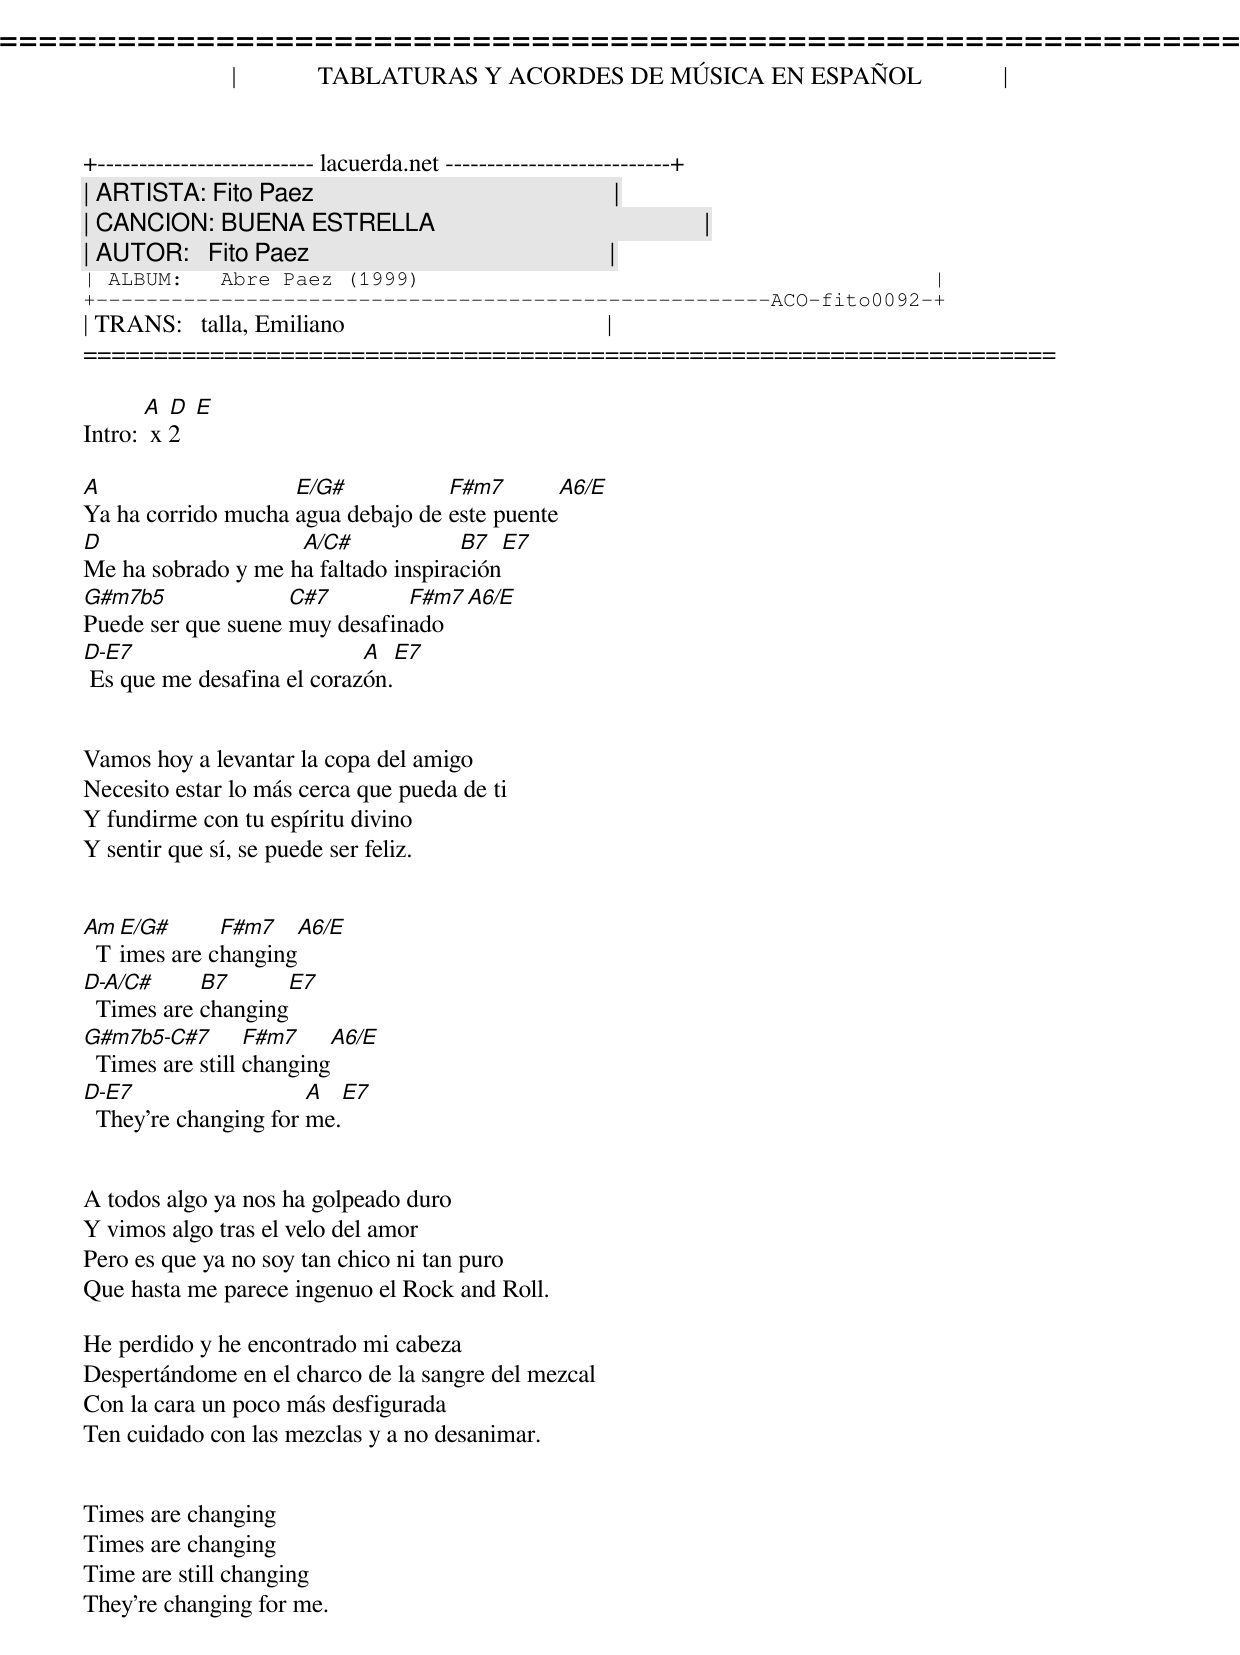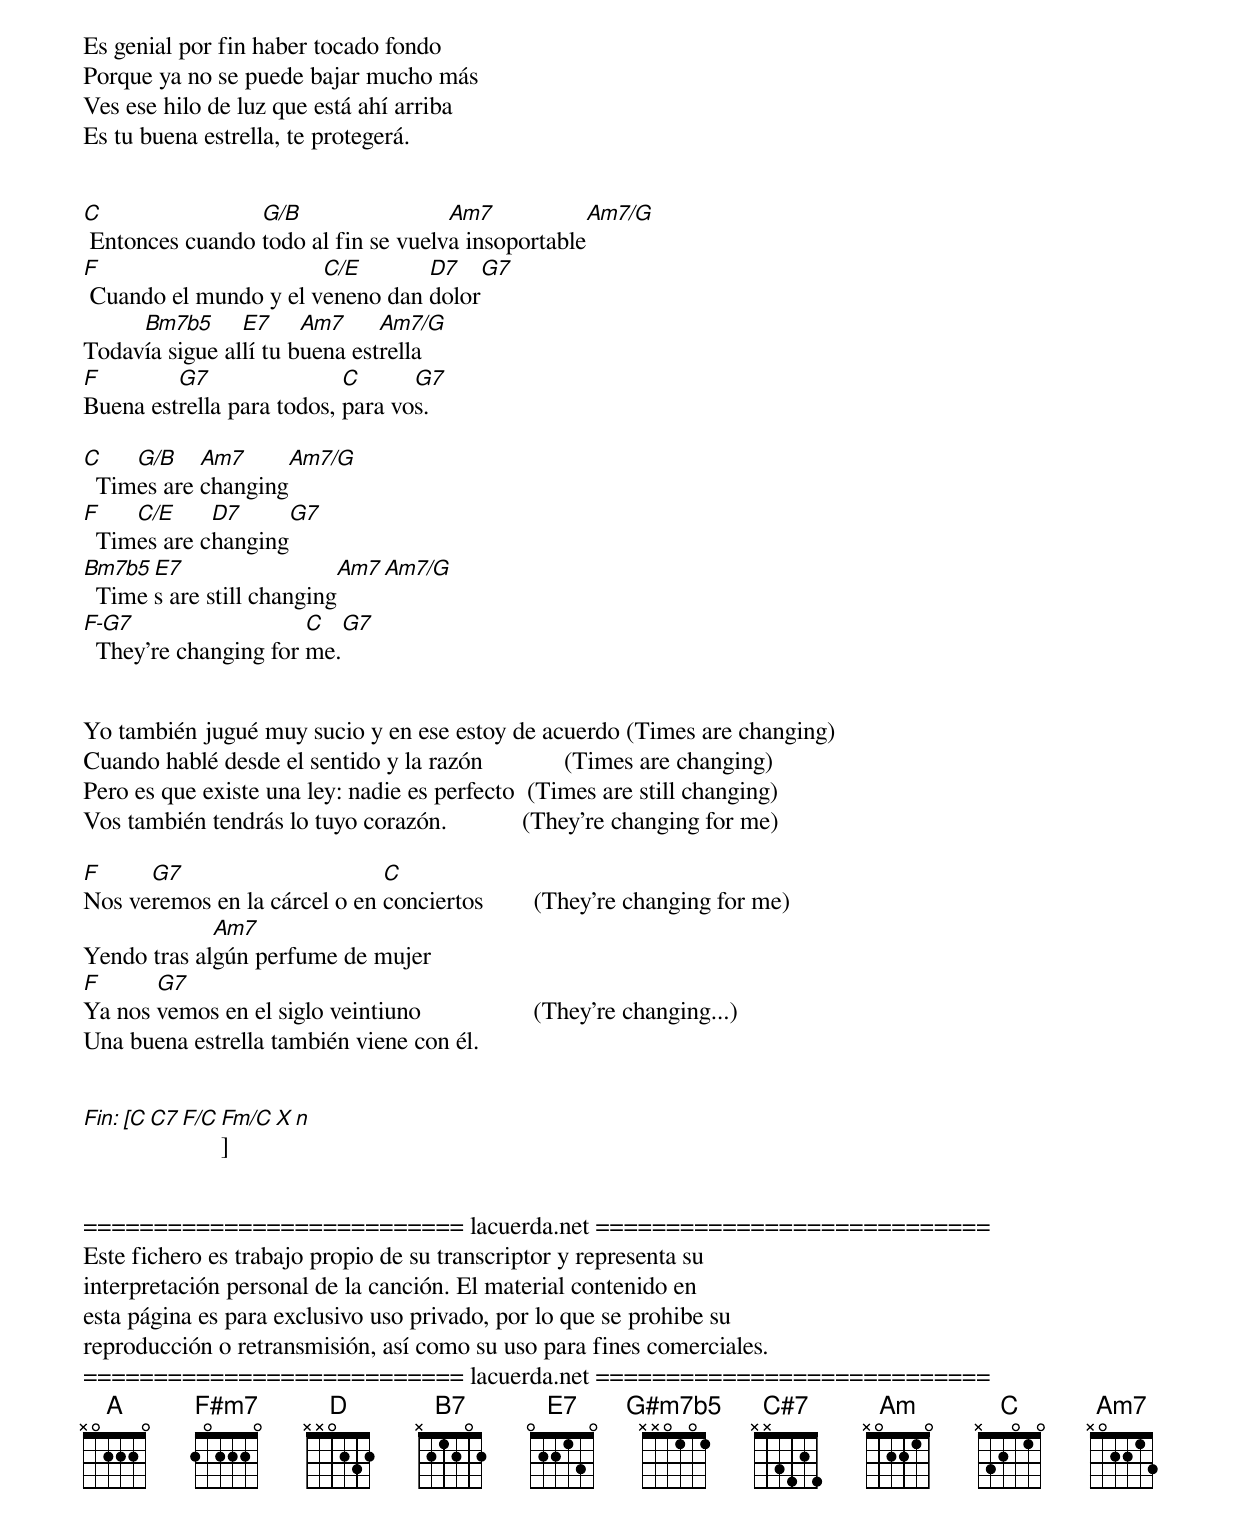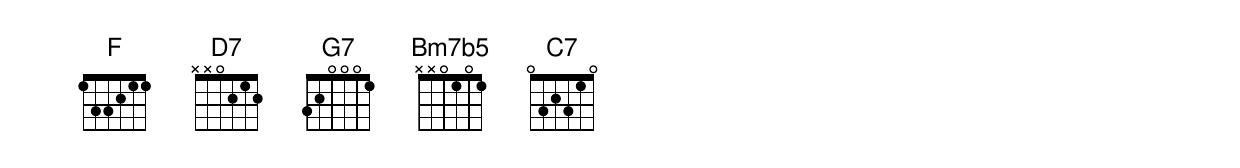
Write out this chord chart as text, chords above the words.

=====================================================================
|             TABLATURAS Y ACORDES DE MÚSICA EN ESPAÑOL             |
+-------------------------- lacuerda.net ---------------------------+
| ARTISTA: Fito Paez                                                |
| CANCION: BUENA ESTRELLA                                           |
| AUTOR:   Fito Paez                                                |
| ALBUM:   Abre Paez (1999)                                         |
+------------------------------------------------------ACO-fito0092-+
| TRANS:   talla, Emiliano                                          |
=====================================================================

Intro: [A  D  E] x 2

A                   E/G#           F#m7       A6/E
Ya ha corrido mucha agua debajo de este puente
D                   A/C#             B7    E7
Me ha sobrado y me ha faltado inspiración
G#m7b5              C#7        F#m7  A6/E
Puede ser que suene muy desafinado
D-E7                        A   E7
 Es que me desafina el corazón.


Vamos hoy a levantar la copa del amigo
Necesito estar lo más cerca que pueda de ti
Y fundirme con tu espíritu divino
Y sentir que sí, se puede ser feliz.


Am E/G#      F#m7      A6/E
  Times are changing
D-A/C#      B7        E7
  Times are changing
G#m7b5-C#7        F#m7    A6/E
  Times are still changing
D-E7                   A  E7
  Theyre changing for me.


A todos algo ya nos ha golpeado duro
Y vimos algo tras el velo del amor
Pero es que ya no soy tan chico ni tan puro
Que hasta me parece ingenuo el Rock and Roll.

He perdido y he encontrado mi cabeza
Despertándome en el charco de la sangre del mezcal
Con la cara un poco más desfigurada
Ten cuidado con las mezclas y a no desanimar.


Times are changing
Times are changing
Time are still changing
Theyre changing for me.

Es genial por fin haber tocado fondo
Porque ya no se puede bajar mucho más
Ves ese hilo de luz que está ahí arriba
Es tu buena estrella, te protegerá.


C                G/B                 Am7           Am7/G
 Entonces cuando todo al fin se vuelva insoportable
F                      C/E       D7   G7
 Cuando el mundo y el veneno dan dolor
     Bm7b5      E7     Am7     Am7/G
Todavía sigue allí tu buena estrella
F        G7                C      G7
Buena estrella para todos, para vos.

C    G/B    Am7     Am7/G
  Times are changing
F    C/E     D7      G7
  Times are changing
Bm7b5 E7                  Am7   Am7/G
  Times are still changing
F-G7                   C   G7
  Theyre changing for me.


Yo también jugué muy sucio y en ese estoy de acuerdo (Times are changing)
Cuando hablé desde el sentido y la razón             (Times are changing)
Pero es que existe una ley: nadie es perfecto  (Times are still changing)
Vos también tendrás lo tuyo corazón.            (Theyre changing for me)

F     G7                      C
Nos veremos en la cárcel o en conciertos        (Theyre changing for me)
             Am7
Yendo tras algún perfume de mujer
F      G7
Ya nos vemos en el siglo veintiuno                  (Theyre changing...)
Una buena estrella también viene con él.


Fin: [C  C7  F/C  Fm/C] X n


=========================== lacuerda.net ============================
Este fichero es trabajo propio de su transcriptor y representa su
interpretación personal de la canción. El material contenido en
esta página es para exclusivo uso privado, por lo que se prohibe su
reproducción o retransmisión, así como su uso para fines comerciales.
=========================== lacuerda.net ============================
